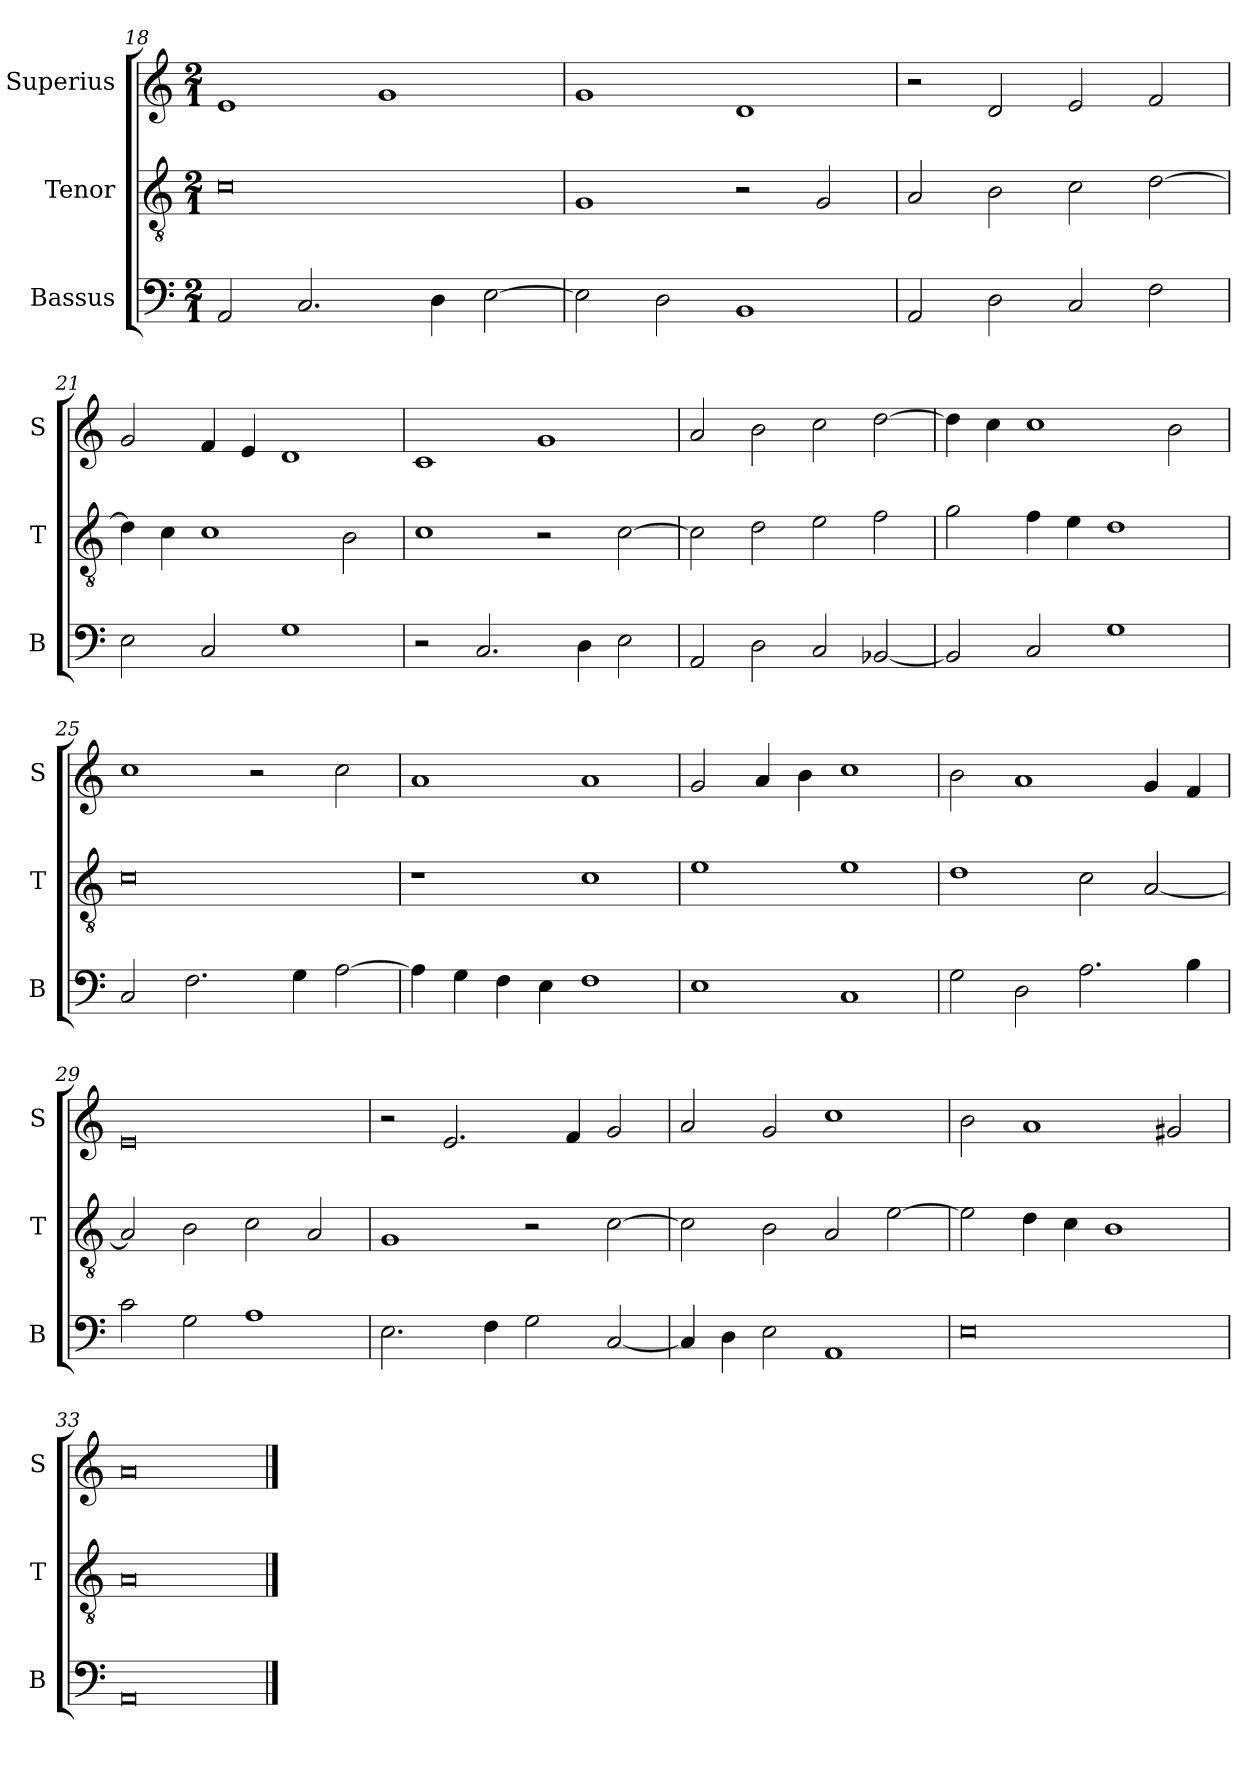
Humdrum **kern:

**kern	**kern	**kern
*part3	*part2	*part1
*staff3	*staff2	*staff1
*I"Bassus	*I"Tenor	*I"Superius
*I'B	*I'T	*I'S
*clefF4	*clefGv2	*clefG2
*k[]	*k[]	*k[]
*M2/1	*M2/1	*M2/1
=18	=18	=18
2AA	0c	1e
2.C	.	.
.	.	1g
4D	.	.
[2E	.	.
=19	=19	=19
2E]	1G	1g
2D	.	.
1BB	2r	1d
.	2G	.
=20	=20	=20
2AA	2A	2r
2D	2B	2d
2C	2c	2e
2F	[2d	2f
=21	=21	=21
2E	4d]	2g
.	4c	.
2C	1c	4f
.	.	4e
1G	.	1d
.	2B	.
=22	=22	=22
2r	1c	1c
2.C	.	.
.	2r	1g
4D	.	.
2E	[2c	.
=23	=23	=23
2AA	2c]	2a
2D	2d	2b
2C	2e	2cc
[2BB-X	2f	[2dd
=24	=24	=24
2BB-]	2g	4dd]
.	.	4cc
2C	4f	1cc
.	4e	.
1G	1d	.
.	.	2b
=25	=25	=25
2C	0c	1cc
2.F	.	.
.	.	2r
4G	.	.
[2A	.	2cc
=26	=26	=26
4A]	1r	1a
4G	.	.
4F	.	.
4E	.	.
1F	1c	1a
=27	=27	=27
1E	1e	2g
.	.	4a
.	.	4b
1C	1e	1cc
=28	=28	=28
2G	1d	2b
2D	.	1a
2.A	2c	.
.	[2A	4g
4B	.	4f
=29	=29	=29
2c	2A]	0e
2G	2B	.
1A	2c	.
.	2A	.
=30	=30	=30
2.E	1G	2r
.	.	2.e
4F	.	.
2G	2r	.
.	.	4f
[2C	[2c	2g
=31	=31	=31
4C]	2c]	2a
4D	.	.
2E	2B	2g
1AA	2A	1cc
.	[2e	.
=32	=32	=32
0E	2e]	2b
.	4d	1a
.	4c	.
.	1B	.
.	.	2g#X
=33	=33	=33
0AA	0A	0a
==	==	==
*-	*-	*-
